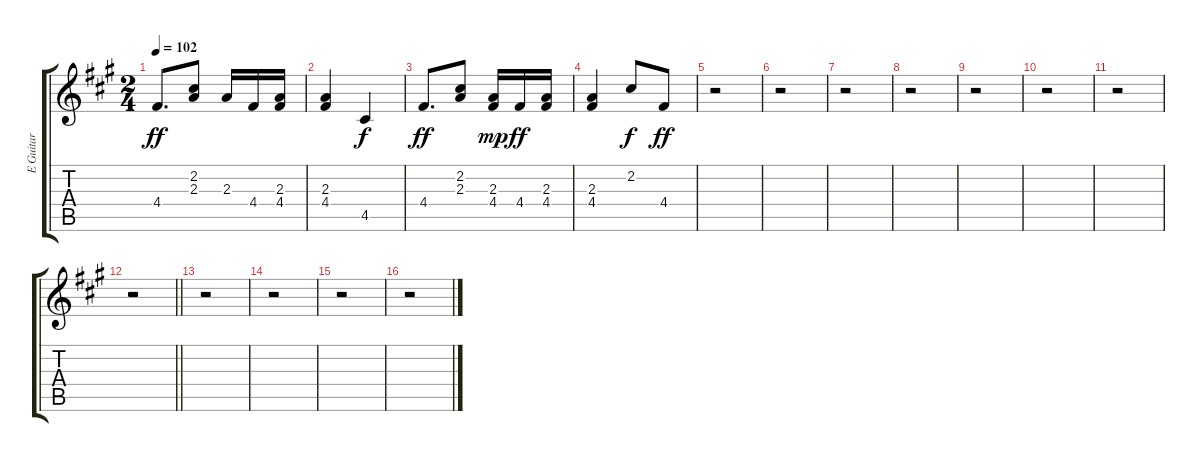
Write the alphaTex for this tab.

\track ("E Guitar" "E Guitar") {instrument electricguitarclean}
\staff {score tabs}
\tuning (E4 B3 G3 D3 A2 E2) {hide}
\ts (2 4)
\tempo 102
\clef g2
\ks a
4.4.8{d dy ff} (2.2 2.3).8 2.3.16 4.4.16 (2.3 4.4).16 |
(2.3 4.4).4 4.5.4{dy f} |
4.4.8{d dy ff} (2.2 2.3).8 (2.3 4.4).16{dy mp} 4.4.16{dy ff} (2.3 4.4).16 |
(2.3 4.4).4 2.2.8{dy f} 4.4.8{dy ff} |
r.2 |
r.2 |
r.2 |
r.2 |
r.2 |
r.2 |
r.2 |
\barLineRight lightlight
r.2 |
r.2 |
r.2 |
r.2 |
r.2
